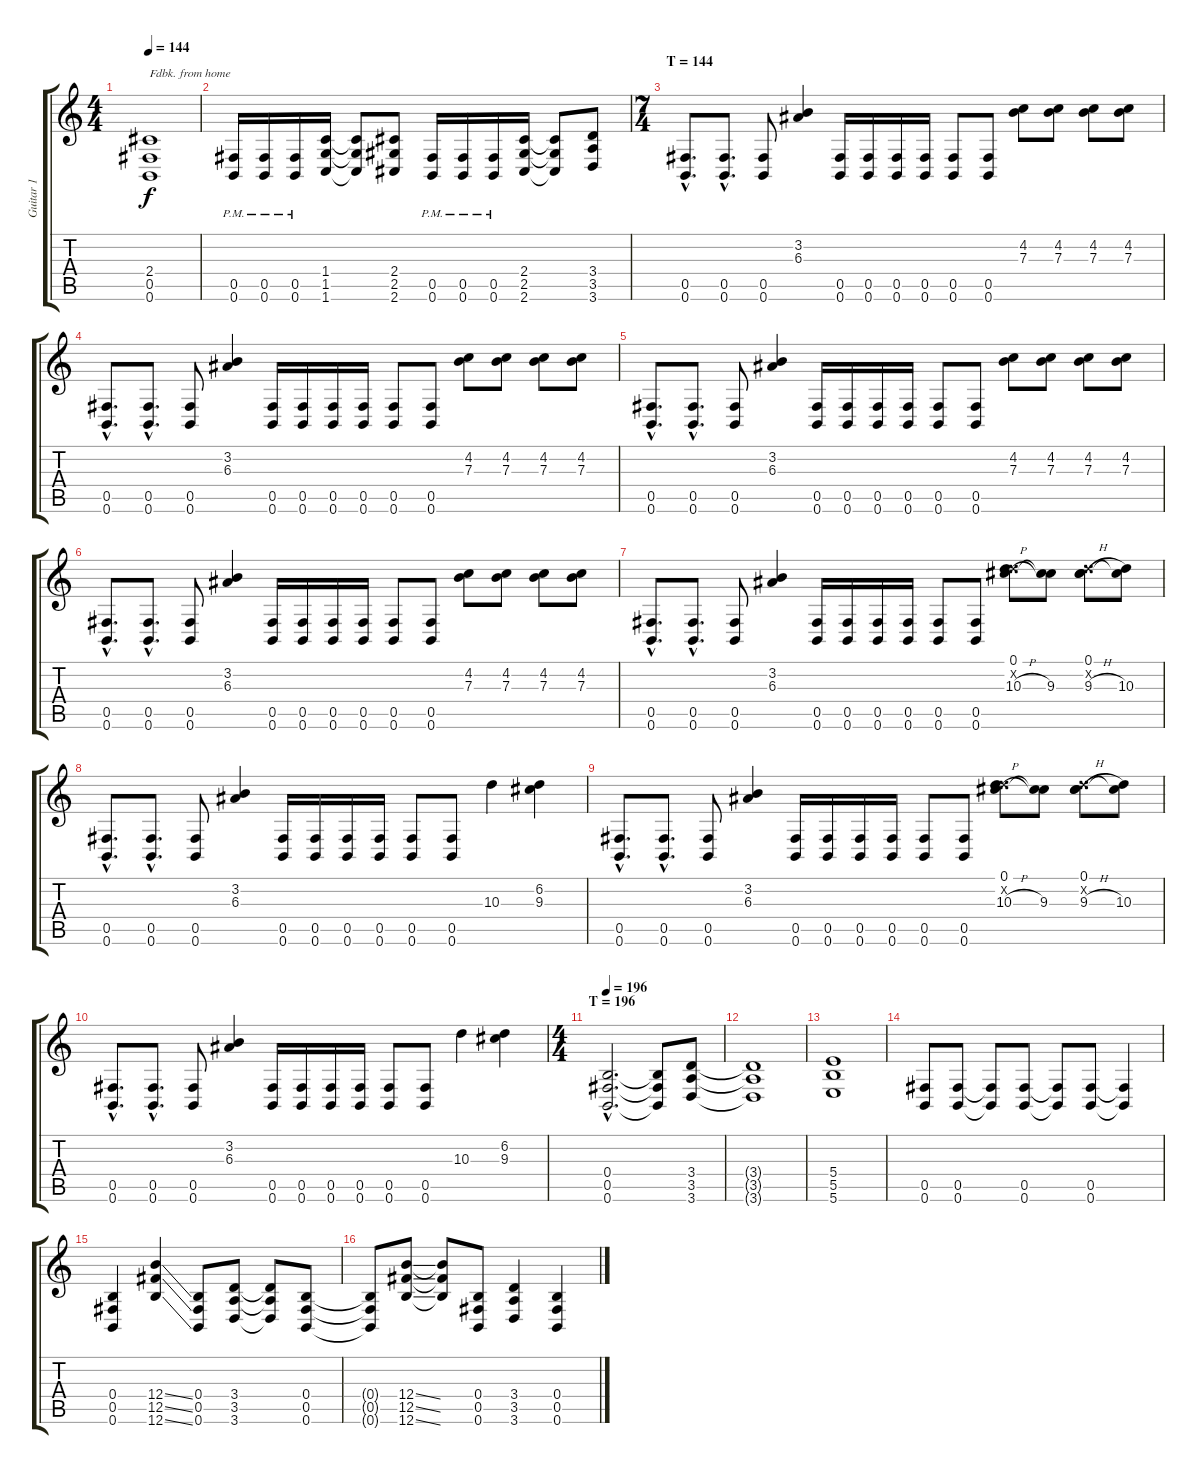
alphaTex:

\track ("Guitar 1" "Guitar 1") {instrument distortionguitar}
\staff {score tabs}
\tuning (Db4 Ab3 E3 B2 Gb2 B1) {hide}
\ts (4 4)
\section ("" "")
\tempo 144
\clef g2
\ks c
(2.4 0.5 0.6).1{txt "Fdbk. from home" dy f instrument distortionguitar} |
(0.5{pm} 0.6{pm}).16 (0.5{pm} 0.6{pm}).16 (0.5{pm} 0.6{pm}).16 (1.4 1.5 1.6).16 (1.4{t} 1.5{t} 1.6{t}).8 (2.4 2.5 2.6).8 (0.5{pm} 0.6{pm}).16 (0.5{pm} 0.6{pm}).16 (0.5{pm} 0.6{pm}).16 (2.4 2.5 2.6).16 (2.4{t} 2.5{t} 2.6{t}).8 (3.4 3.5 3.6).8 |
\ts (7 4)
\section ("" "T = 144")
(0.5{hac} 0.6{hac}).8{d} (0.5{hac} 0.6{hac}).8{d} (0.5 0.6).8 (3.2 6.3).4 (0.5 0.6).16 (0.5 0.6).16 (0.5 0.6).16 (0.5 0.6).16 (0.5 0.6).8 (0.5 0.6).8 (4.2 7.3).8 (4.2 7.3).8 (4.2 7.3).8 (4.2 7.3).8 |
(0.5{hac} 0.6{hac}).8{d} (0.5{hac} 0.6{hac}).8{d} (0.5 0.6).8 (3.2 6.3).4 (0.5 0.6).16 (0.5 0.6).16 (0.5 0.6).16 (0.5 0.6).16 (0.5 0.6).8 (0.5 0.6).8 (4.2 7.3).8 (4.2 7.3).8 (4.2 7.3).8 (4.2 7.3).8 |
(0.5{hac} 0.6{hac}).8{d} (0.5{hac} 0.6{hac}).8{d} (0.5 0.6).8 (3.2 6.3).4 (0.5 0.6).16 (0.5 0.6).16 (0.5 0.6).16 (0.5 0.6).16 (0.5 0.6).8 (0.5 0.6).8 (4.2 7.3).8 (4.2 7.3).8 (4.2 7.3).8 (4.2 7.3).8 |
(0.5{hac} 0.6{hac}).8{d} (0.5{hac} 0.6{hac}).8{d} (0.5 0.6).8 (3.2 6.3).4 (0.5 0.6).16 (0.5 0.6).16 (0.5 0.6).16 (0.5 0.6).16 (0.5 0.6).8 (0.5 0.6).8 (4.2 7.3).8 (4.2 7.3).8 (4.2 7.3).8 (4.2 7.3).8 |
(0.5{hac} 0.6{hac}).8{d} (0.5{hac} 0.6{hac}).8{d} (0.5 0.6).8 (3.2 6.3).4 (0.5 0.6).16 (0.5 0.6).16 (0.5 0.6).16 (0.5 0.6).16 (0.5 0.6).8 (0.5 0.6).8 (0.1 6.2{x} 10.3{h}).8 (0.1{t} 9.3).8 (0.1 6.2{x} 9.3{h}).8 (0.1{t} 10.3).8 |
(0.5{hac} 0.6{hac}).8{d} (0.5{hac} 0.6{hac}).8{d} (0.5 0.6).8 (3.2 6.3).4 (0.5 0.6).16 (0.5 0.6).16 (0.5 0.6).16 (0.5 0.6).16 (0.5 0.6).8 (0.5 0.6).8 10.3.4 (6.2 9.3).4 |
(0.5{hac} 0.6{hac}).8{d} (0.5{hac} 0.6{hac}).8{d} (0.5 0.6).8 (3.2 6.3).4 (0.5 0.6).16 (0.5 0.6).16 (0.5 0.6).16 (0.5 0.6).16 (0.5 0.6).8 (0.5 0.6).8 (0.1 6.2{x} 10.3{h}).8 (0.1{t} 9.3).8 (0.1 6.2{x} 9.3{h}).8 (0.1{t} 10.3).8 |
(0.5{hac} 0.6{hac}).8{d} (0.5{hac} 0.6{hac}).8{d} (0.5 0.6).8 (3.2 6.3).4 (0.5 0.6).16 (0.5 0.6).16 (0.5 0.6).16 (0.5 0.6).16 (0.5 0.6).8 (0.5 0.6).8 10.3.4 (6.2 9.3).4 |
\ts (4 4)
\section ("" "T = 196")
\tempo 196
(0.4{hac} 0.5{hac} 0.6{hac}).2{d} (0.4{t} 0.5{t} 0.6{t}).8 (3.4 3.5 3.6).8 |
(3.4{t} 3.5{t} 3.6{t}).1 |
(5.4 5.5 5.6).1 |
(0.5 0.6).8 (0.5 0.6).8 (0.5{t} 0.6{t}).8 (0.5 0.6).8 (0.5{t} 0.6{t}).8 (0.5 0.6).8 (0.5{t} 0.6{t}).4 |
\section ("" "")
(0.4 0.5 0.6).4 (12.4{ss} 12.5{ss} 12.6{ss}).4 (0.4 0.5 0.6).8 (3.4 3.5 3.6).8 (3.4{t} 3.5{t} 3.6{t}).8 (0.4 0.5 0.6).8 |
(0.4{t} 0.5{t} 0.6{t}).8 (12.4{ss} 12.5{ss} 12.6{ss}).8 (12.4{t} 12.5{t} 12.6{t}).8 (0.4 0.5 0.6).8 (3.4 3.5 3.6).4 (0.4 0.5 0.6).4
